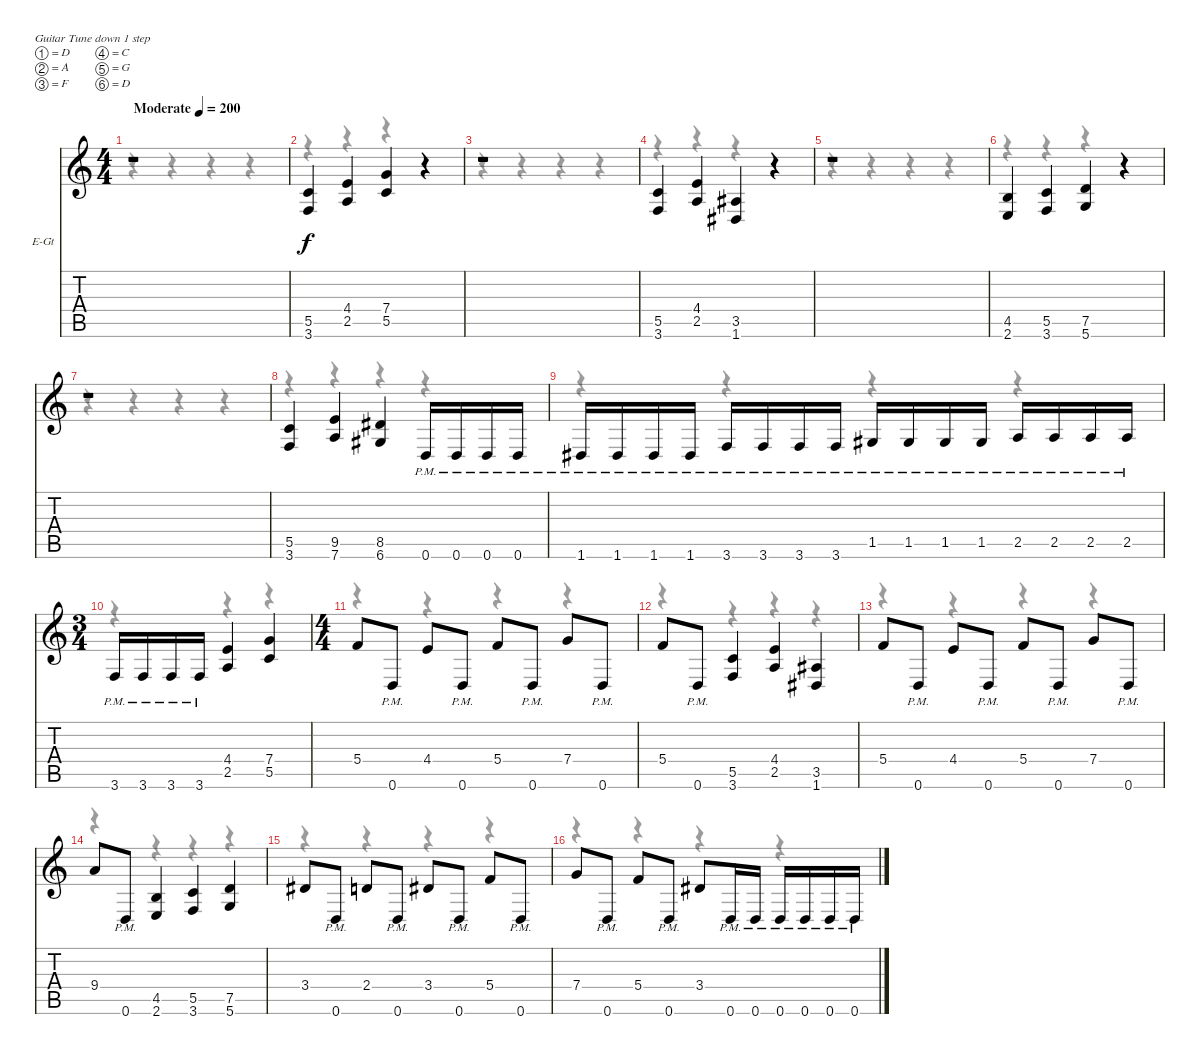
\bracketExtendMode nobrackets
\firstSystemTrackNameOrientation horizontal
\otherSystemsTrackNameOrientation horizontal
\track ("Sami Yli-Sirniö" "E-Gt") {instrument distortionguitar}
\staff {score tabs}
\tuning (D4 A3 F3 C3 G2 D2)
\voice
\ts (4 4)
\beaming (8 2 2 2 2)
\tempo (200 "Moderate")
\clef g2
\ks c
r.1{dy f instrument distortionguitar} |
(5.5 3.6).4 (4.4 2.5).4 (7.4 5.5).4 r.4 |
r.1 |
(5.5 3.6).4 (4.4 2.5).4 (3.5 1.6).4 r.4 |
r.1 |
(4.5 2.6).4 (5.5 3.6).4 (7.5 5.6).4 r.4 |
r.1 |
(5.5 3.6).4 (9.5 7.6).4 (8.5 6.6).4 0.6{pm}.16 0.6{pm}.16 0.6{pm}.16 0.6{pm}.16 |
1.6{pm}.16 1.6{pm}.16 1.6{pm}.16 1.6{pm}.16 3.6{pm}.16 3.6{pm}.16 3.6{pm}.16 3.6{pm}.16 1.5{pm}.16 1.5{pm}.16 1.5{pm}.16 1.5{pm}.16 2.5{pm}.16 2.5{pm}.16 2.5{pm}.16 2.5{pm}.16 |
\ts (3 4)
\beaming (8 3 1 1 1)
3.6{pm}.16 3.6{pm}.16 3.6{pm}.16 3.6{pm}.16 (4.4 2.5).4 (7.4 5.5).4 |
\ts (4 4)
\beaming (8 2 2 2 2)
5.4.8 0.6{pm}.8 4.4.8 0.6{pm}.8 5.4.8 0.6{pm}.8 7.4.8 0.6{pm}.8 |
5.4.8 0.6{pm}.8 (5.5 3.6).4 (4.4 2.5).4 (3.5 1.6).4 |
5.4.8 0.6{pm}.8 4.4.8 0.6{pm}.8 5.4.8 0.6{pm}.8 7.4.8 0.6{pm}.8 |
9.4.8 0.6{pm}.8 (4.5 2.6).4 (5.5 3.6).4 (7.5 5.6).4 |
3.4.8 0.6{pm}.8 2.4.8 0.6{pm}.8 3.4.8 0.6{pm}.8 5.4.8 0.6{pm}.8 |
7.4.8 0.6{pm}.8 5.4.8 0.6{pm}.8 3.4.8 0.6{pm}.16 0.6{pm}.16 0.6{pm}.16 0.6{pm}.16 0.6{pm}.16 0.6{pm}.16
\voice
\clef g2
\ottava regular
\simile none
\ks c
r.4{dy mf} r.4 r.4 r.4 |
r.4 r.4 r.4 r.4 |
r.4 r.4 r.4 r.4 |
r.4 r.4 r.4 r.4 |
r.4 r.4 r.4 r.4 |
r.4 r.4 r.4 r.4 |
r.4 r.4 r.4 r.4 |
r.4 r.4 r.4 r.4 |
r.4 r.4 r.4 r.4 |
r.4 r.4 r.4 |
r.4 r.4 r.4 r.4 |
r.4 r.4 r.4 r.4 |
r.4 r.4 r.4 r.4 |
r.4 r.4 r.4 r.4 |
r.4 r.4 r.4 r.4 |
r.4 r.4 r.4 r.4
